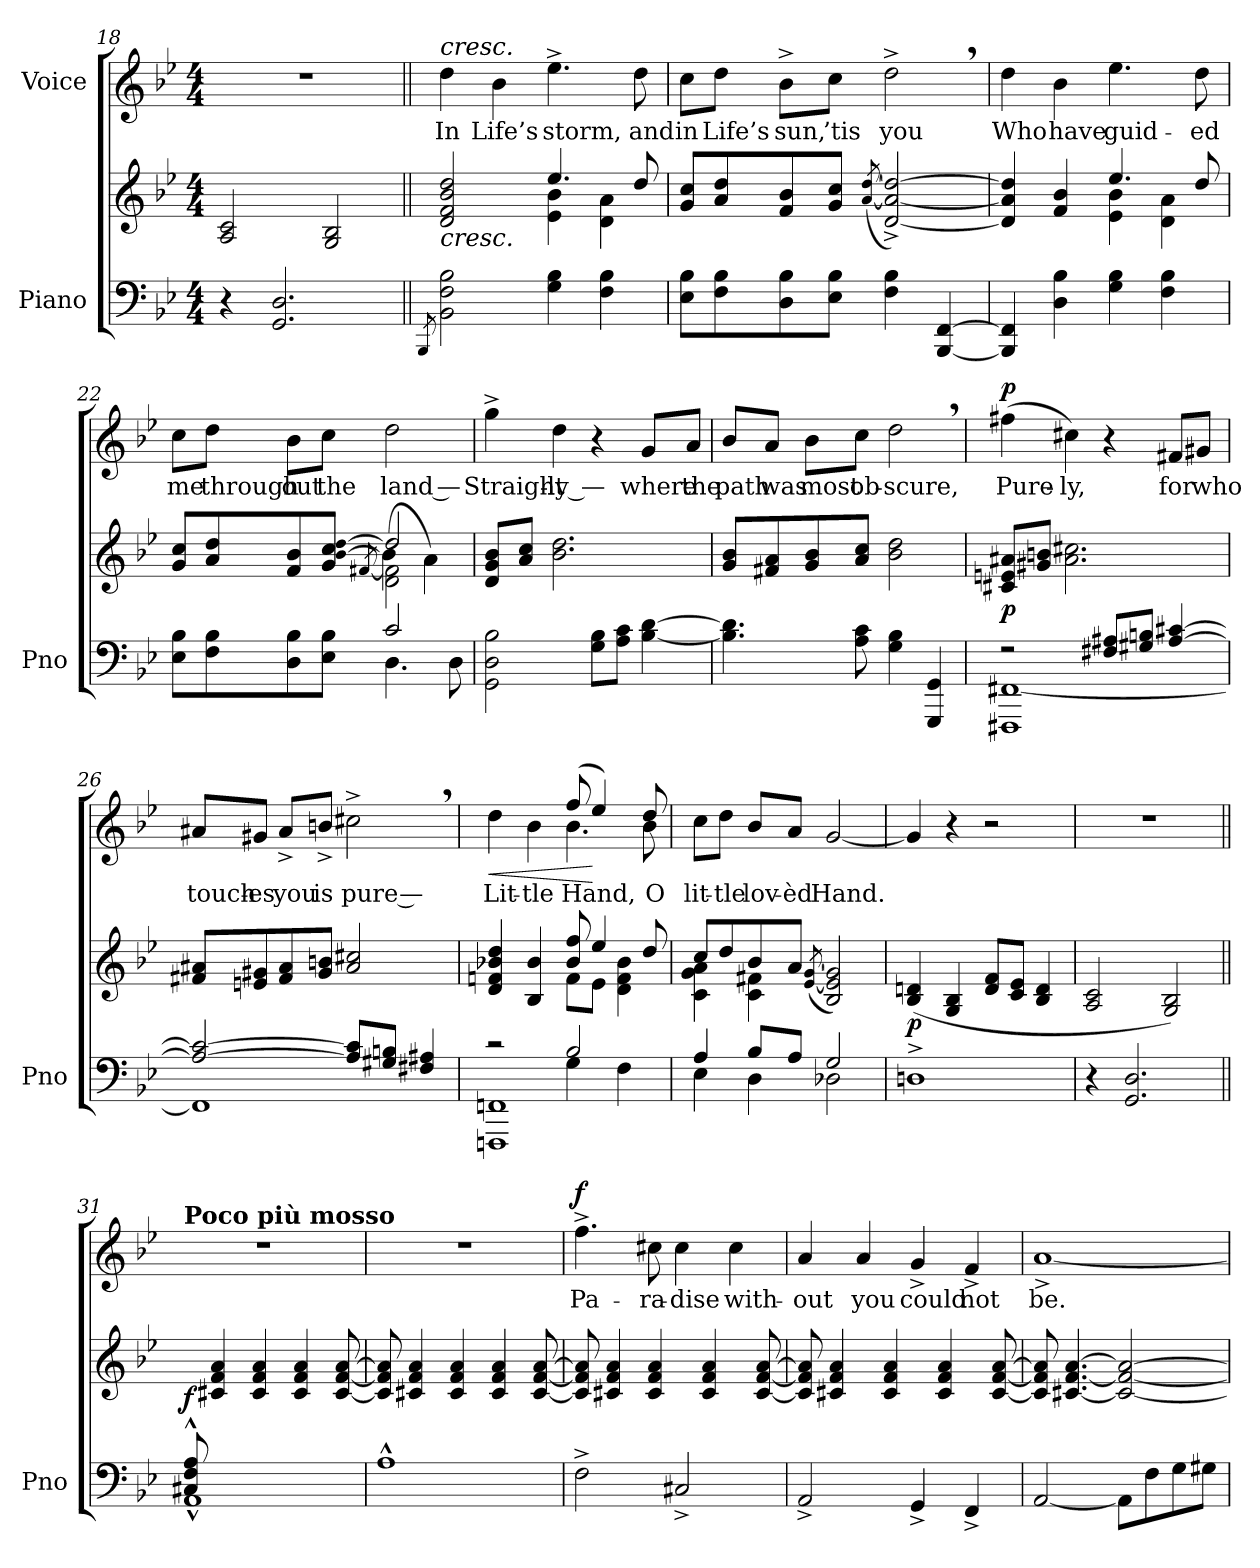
**kern	**kern	**dynam	**kern	**text	**dynam
*part2	*part2	*part2	*part1	*part1	*part1
*staff3	*staff2	*staff2/3	*staff1	*staff1	*staff1
*I"Piano	*	*	*I"Voice	*	*
*I'Pno	*	*	*	*	*
*clefF4	*clefG2	*	*clefG2	*	*
*k[b-e-]	*k[b-e-]	*	*k[b-e-]	*	*
*M4/4	*M4/4	*	*M4/4	*	*
=18	=18	=18	=18	=18	=18
4r	2A/ 2c/	.	1r	.	.
2.GG/ 2.D/	.	.	.	.	.
.	2G/ 2B-/	.	.	.	.
=19||	=19||	=19||	=19||	=19||	=19||
8qBBB-/	.	.	.	.	.
*	*^	*	*	*	*
!	!	!	!	!LO:TX:a:i:t=cresc.	!	!
!	!LO:TX:b:i:t=cresc.	!	!	!	!	!
2BB-\ 2F\ 2B-\	2d/ 2f/ 2b-/ 2dd/	2ryy	.	4dd\	In	.
.	.	.	.	4b-\	Life’s	.
4G\ 4B-\	4.ee-/	4e-\ 4b-\	.	4.ee-^\	storm,	.
4F\ 4B-\	.	4d\ 4a\	.	.	.	.
.	8dd/	.	.	8dd\	and	.
*	*v	*v	*	*	*	*
=20	=20	=20	=20	=20	=20
8E-\ 8B-\L	8g/ 8cc/L	.	8cc\L	in	.
8F\ 8B-\	8a/ 8dd/	.	8dd\J	Life’s	.
8D\ 8B-\	8f/ 8b-/	.	8b-^\L	sun,	.
8E-\ 8B-\J	8g/ 8cc/J	.	8cc\J	’tis	.
.	(<[8qa/ [8qdd/	.	.	.	.
4F\ 4B-\	[2d/^ 2a/_^ 2dd/_^)	.	2dd^,\	you	.
[4BBB-/ [4FF/	.	.	.	.	.
=21	=21	=21	=21	=21	=21
*	*^	*	*	*	*
4BBB-/] 4FF/]	4d/] 4a/] 4dd/]	2ryy	.	4dd\	Who	.
4D\ 4B-\	4f/ 4b-/	.	.	4b-\	have	.
4G\ 4B-\	4.ee-/	4e-\ 4b-\	.	4.ee-\	guid-	.
4F\ 4B-\	.	4d\ 4a\	.	.	.	.
.	8dd/	.	.	8dd\	-ed	.
=22	=22	=22	=22	=22	=22	=22
*^	*	*^	*	*	*	*
8E-\ 8B-\L	2ryy	8g/ 8cc/L	2ryy	2ryy	.	8cc\L	me	.
8F\ 8B-\	.	8a/ 8dd/	.	.	.	8dd\J	through-	.
8D\ 8B-\	.	8f/ 8b-/	.	.	.	8b-\L	-out	.
8E-\ 8B-\J	.	8g/ 8cc/J	.	.	.	8cc\J	the	.
.	.	[qdd	[<8qf#X/	[<qb-	.	.	.	.
2c/	4.D\	2dd/]	2d\ 2f#\]	(4b-\]	.	2dd\	land —	.
.	.	.	.	4a\)	.	.	.	.
.	8D\	.	.	.	.	.	.	.
*v	*v	*	*	*	*	*	*	*
*	*v	*v	*v	*	*	*	*
=23	=23	=23	=23	=23	=23
2GG\ 2D\ 2B-\	8d/ 8g/ 8b-/L	.	4gg^\	Straight-	.
.	8a/ 8cc/J	.	.	.	.
.	2.b-\ 2.dd\	.	4dd\	-ly —	.
8G\ 8B-\L	.	.	4r	.	.
8A\ 8c\J	.	.	.	.	.
[4B-\ [4d\	.	.	8g/L	where	.
.	.	.	8a/J	the	.
=24	=24	=24	=24	=24	=24
4.B-\] 4.d\]	8g/ 8b-/L	.	8b-/L	path	.
.	8f#X/ 8a/	.	8a/J	was	.
.	8g/ 8b-/	.	8b-\L	most	.
8A\ 8c\	8a/ 8cc/J	.	8cc\J	ob-	.
4G\ 4B-\	2b-\ 2dd\	.	2dd,\	-scure,	.
4GGG/ 4GG/	.	.	.	.	.
=25	=25	=25	=25	=25	=25
*^	*	*	*	*	*
!	!	!	!LO:DY:b	!	!	!LO:DY:a
2r	1FFF#X [1FF#X	8c#X/ 8en/ 8a#X/L	p	(4ff#X\	Pure-	p
.	.	8g#X/ 8bn/J	.	.	.	.
.	.	2.a#\ 2.cc#X\	.	4cc#X\)	-ly,	.
8F#X/ 8A#X/L	.	.	.	4r	.	.
8G#X/ 8Bn/J	.	.	.	.	.	.
[4A#/ [4c#X/	.	.	.	8f#X/L	for	.
.	.	.	.	8g#X/J	who	.
=26	=26	=26	=26	=26	=26	=26
2A#/_ 2c#/_	1FF#]	8f#X/ 8a#X/L	.	8a#X/L	touch-	.
.	.	8en/ 8g#X/	.	8g#X/J	-es	.
.	.	8f#/ 8a#/	.	8a#^>/L	you	.
.	.	8g#/ 8bn/J	.	8bn^/J	is	.
8A#/] 8c#/]L	.	2a#/ 2cc#X/	.	2cc#X^,\	pure —	.
8G#X/ 8Bn/J	.	.	.	.	.	.
4F#X/ 4A#X/	.	.	.	.	.	.
=27	=27	=27	=27	=27	=27	=27
*	*^	*^	*	*	*	*
!	!	!	!	!	!	!	!	!LO:HP:b
*	*	*	*	*	*	*^	*	*
2r	1FFFn 1FFn	2ryy	4d/ 4fn/ 4b-X/ 4dd/	2ryy	.	4dd\	2ryy	Lit-	<
.	.	.	4B-/ 4b-/	.	.	4b-i\	.	-tle	.
2B-/	.	4G\	8b-/ 8ff/	8f\L	.	(8ff/	4.b-\	Hand,	.
.	.	.	4ee-/	8e-\J	.	4ee-/)	.	.	[
.	.	4F\	.	4d\ 4f\ 4b-\	.	.	.	.	.
.	.	.	8dd/	.	.	8dd/	8b-\	O	.
*	*v	*v	*	*	*	*v	*v	*	*
=28	=28	=28	=28	=28	=28	=28	=28
4A/	4E-\	8cc/L	4c\ 4g\ 4a\	.	8cc\L	lit-	.
.	.	8dd/	.	.	8dd\J	-tle	.
8B-/L	4D\	8b-/	4c\ 4f#X\	.	8b-/L	lov-	.
8A/J	.	8a/J	.	.	8a/J	-èd	.
.	.	(<[8qe-/ [<8qg/	.	.	.	.	.
2G/	2D-X\	2B-/ 2e-/] 2g/])	2ryy	.	[2g/	Hand.	.
=29	=29	=29	=29	=29	=29	=29	=29
!	!	!	!	!LO:DY:b	!	!	!
*v	*v	*	*	*	*	*	*
*	*v	*v	*	*	*	*
1Dn^	(4B-/ 4dn/	p	4g/]	.	.
.	4G/ 4B-/	.	4r	.	.
.	8d/ 8f/L	.	2r	.	.
.	8c/ 8e-/J	.	.	.	.
.	4B-/ 4d/	.	.	.	.
=30	=30	=30	=30	=30	=30
4r	2A/ 2c/	.	1r	.	.
2.GG/ 2.D/	.	.	.	.	.
.	2G/ 2B-/)	.	.	.	.
=31||	=31||	=31||	=31||	=31||	=31||
*^	*	*	*	*	*
!	!	!	!	!LO:TX:a:B:t=Poco più mosso	!	!
!	!	!	!LO:DY:b	!	!	!
8C#X/^^ 8F/^^ 8A/^^	1AA^^	8ryy	f	1r	.	.
2..ryy	.	4c#X/ 4f/ 4a/	.	.	.	.
.	.	4c#/ 4f/ 4a/	.	.	.	.
.	.	4c#/ 4f/ 4a/	.	.	.	.
.	.	[8c#/ [8f/ [8a/	.	.	.	.
*v	*v	*	*	*	*	*
=32	=32	=32	=32	=32	=32
1A^^	8c#/] 8f/] 8a/]	.	1r	.	.
.	4c#X/ 4f/ 4a/	.	.	.	.
.	4c#/ 4f/ 4a/	.	.	.	.
.	4c#/ 4f/ 4a/	.	.	.	.
.	[8c#/ [8f/ [8a/	.	.	.	.
=33	=33	=33	=33	=33	=33
!	!	!	!	!	!LO:DY:a
2F^\	8c#/] 8f/] 8a/]	.	4.ff^\	Pa-	f
.	4c#X/ 4f/ 4a/	.	.	.	.
.	4c#/ 4f/ 4a/	.	8cc#X\	-ra-	.
2C#X^>/	.	.	4cc#\	-dise	.
.	4c#/ 4f/ 4a/	.	.	.	.
.	.	.	4cc#\	with-	.
.	[8c#/ [8f/ [8a/	.	.	.	.
=34	=34	=34	=34	=34	=34
2AA^>/	8c#/] 8f/] 8a/]	.	4a/	-out	.
.	4c#X/ 4f/ 4a/	.	.	.	.
.	.	.	4a/	you	.
.	4c#/ 4f/ 4a/	.	.	.	.
4GG^>/	.	.	4g^>/	could	.
.	4c#/ 4f/ 4a/	.	.	.	.
4FF^>/	.	.	4f^>/	not	.
.	[8c#/ [8f/ [8a/	.	.	.	.
=35	=35	=35	=35	=35	=35
[<2AA/	8c#/] 8f/] 8a/]	.	[1a^>	be.	.
.	[4.c#X/ [4.f/ [4.a/	.	.	.	.
8AA\L]	2c#/_ 2f/_ 2a/_	.	.	.	.
8F\	.	.	.	.	.
8G\	.	.	.	.	.
8G#X\J	.	.	.	.	.
=	=	=	=	=	=
*-	*-	*-	*-	*-	*-
